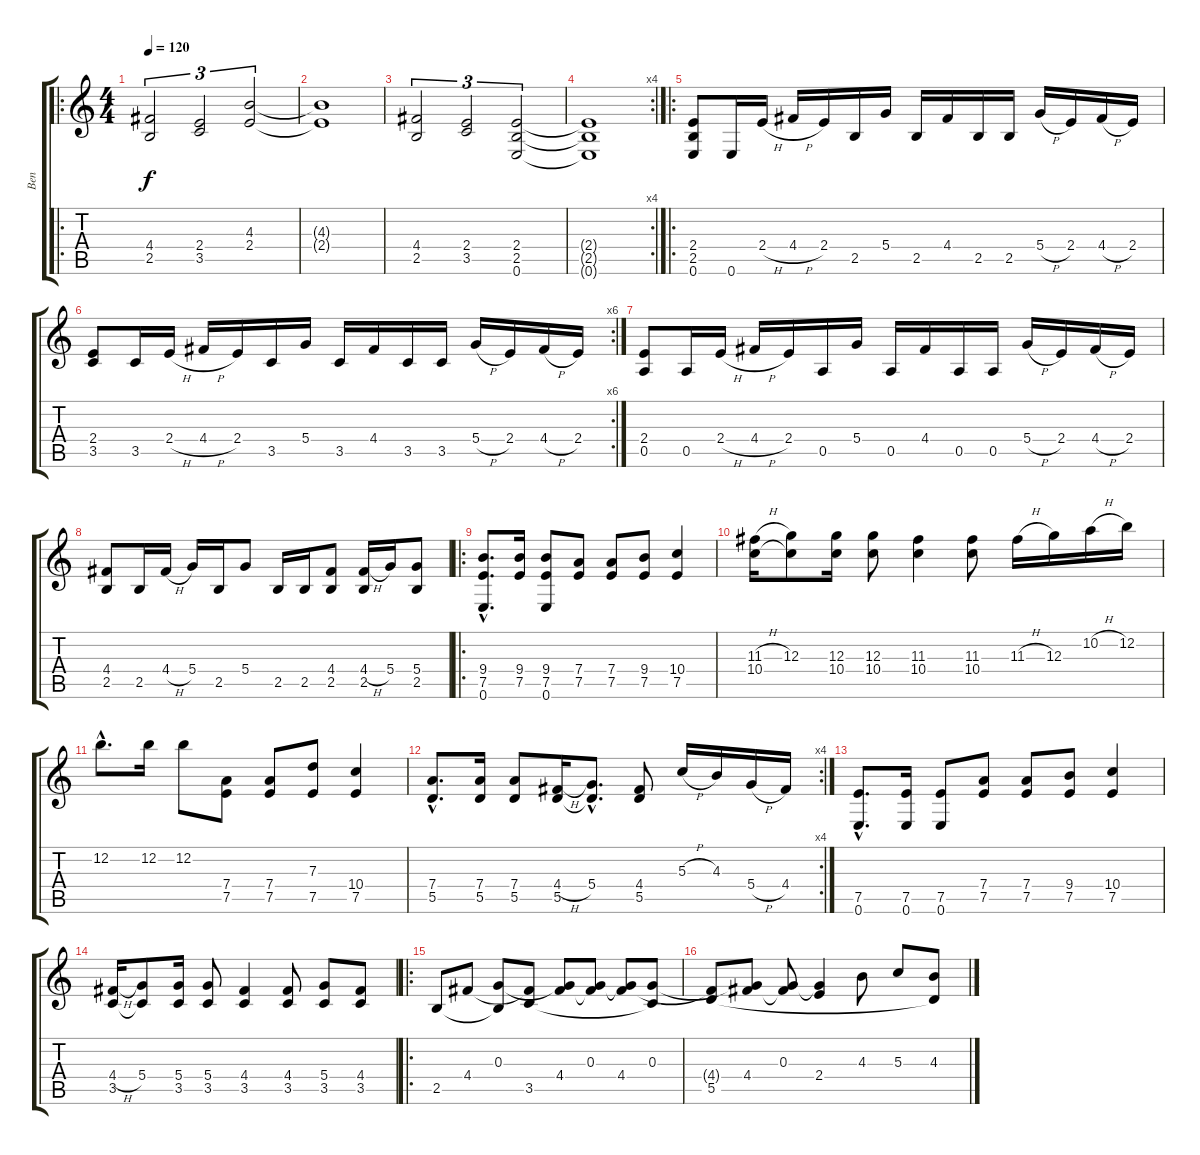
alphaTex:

\track ("Ben" "Ben") {instrument electricguitarclean}
\staff {score tabs}
\tuning (E4 B3 G3 D3 A2 E2) {hide}
\ro
\ts (4 4)
\tempo 120
\clef g2
\ks c
(4.4 2.5).2{tu (3 2) dy f instrument electricguitarclean} (2.4 3.5).2{tu (3 2)} (4.3 2.4).2{tu (3 2)} |
(4.3{t} 2.4{t}).1 |
(4.4 2.5).2{tu (3 2)} (2.4 3.5).2{tu (3 2)} (2.4 2.5 0.6).2{tu (3 2)} |
\rc 4
(2.4{t} 2.5{t} 0.6{t}).1 |
\ro
(2.4 2.5 0.6).8 0.6.16 2.4{h}.16 4.4{h}.16 2.4.16 2.5.16 5.4.16 2.5.16 4.4.16 2.5.16 2.5.16 5.4{h}.16 2.4.16 4.4{h}.16 2.4.16 |
\rc 6
(2.4 3.5).8 3.5.16 2.4{h}.16 4.4{h}.16 2.4.16 3.5.16 5.4.16 3.5.16 4.4.16 3.5.16 3.5.16 5.4{h}.16 2.4.16 4.4{h}.16 2.4.16 |
(2.4 0.5).8 0.5.16 2.4{h}.16 4.4{h}.16 2.4.16 0.5.16 5.4.16 0.5.16 4.4.16 0.5.16 0.5.16 5.4{h}.16 2.4.16 4.4{h}.16 2.4.16 |
(4.4 2.5).8 2.5.16 4.4{h}.16 5.4.16 2.5.16 5.4.8 2.5.16 2.5.16 (4.4 2.5).8 (4.4{h} 2.5).16 5.4.16 (5.4 2.5).8 |
\ro
(9.4{hac} 7.5{hac} 0.6{hac}).8{d} (9.4 7.5).16 (9.4 7.5 0.6).8 (7.4 7.5).8 (7.4 7.5).8 (9.4 7.5).8 (10.4 7.5).4 |
(11.3{h} 10.4).16 (12.3 10.4{t}).8 (12.3 10.4).16 (12.3 10.4).8 (11.3 10.4).4 (11.3 10.4).8 11.3{h}.16 12.3.16 10.2{h}.16 12.2.16 |
12.2{hac}.8{d} 12.2.16 12.2.8 (7.4 7.5).8 (7.4 7.5).8 (7.3 7.5).8 (10.4 7.5).4 |
\rc 4
(7.4{hac} 5.5{hac}).8{d} (7.4 5.5).16 (7.4 5.5).8 (4.4{h} 5.5).16 (5.4{hac} 5.5{hac t}).8{d} (4.4 5.5).8 5.3{h}.16 4.3.16 5.4{h}.16 4.4.16 |
(7.5{hac} 0.6{hac}).8{d} (7.5 0.6).16 (7.5 0.6).8 (7.4 7.5).8 (7.4 7.5).8 (9.4 7.5).8 (10.4 7.5).4 |
(4.4{h} 3.5).16 (5.4 3.5{t}).8 (5.4 3.5).16 (5.4 3.5).8 (4.4 3.5).4 (4.4 3.5).8 (5.4 3.5).8 (4.4 3.5).8 |
\ro
2.5.8 4.4.8 (0.3 2.5{t}).8 (4.4{t} 3.5).8 (0.3{t} 4.4).8 (0.3 4.4{t}).8 (0.3{t} 4.4).8 (0.3 3.5{t}).8 |
(4.4{t} 5.5).8 (0.3{t} 4.4).8 (0.3 4.4{t}).8 (0.3{t} 2.4).4 4.3.8 5.3.8 (4.3 5.5{t}).8
